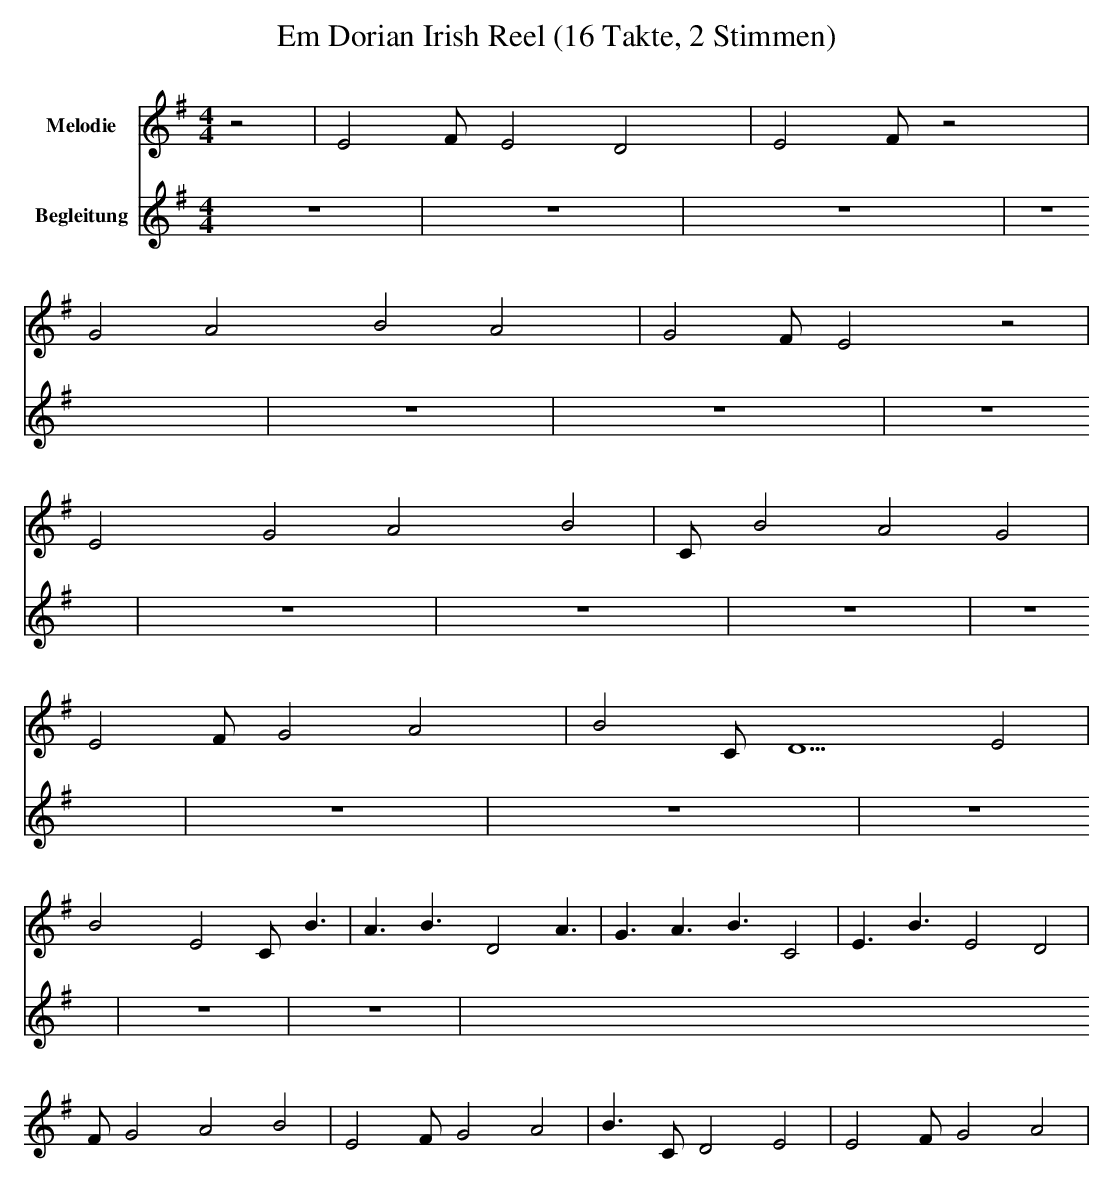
X:1
T: Em Dorian Irish Reel (16 Takte, 2 Stimmen)
M:4/4
K:Em dor
L:1/8
V:1 treble clef name="Melodie"
V:2 treble clef name="Begleitung"
[V:1] z4 | E4 F#4 E4 D4 | E4 F#4 z4 |
[V:1] G4 A4 B4 A4 | G4 F#4 E4 z4 |
[V:1] E4 G4 A4 B4 | C#5 B4 A4 G4 |
[V:1] E4 F#4 G4 A4 | B4 C#5 D5 E4 |
[V:1] B4 E4 C#4 B3 | A3 B3 D4 A3 | G3 A3 B3 C4 | E3 B3 E4 D4 |
[V:1] F#4 G4 A4 B4 | E4 F#4 G4 A4 | B3 C#4 D4 E4 | E4 F#4 G4 A4 |
[V:2] z8 | z8 |
[V:2] z8 | z8 |
[V:2] z8 | z8 |
[V:2] z8 | z8 |
[V:2] z8 | z8 | z8 | z8 |
[V:2] z8 | z8 | z8 | z8 |
